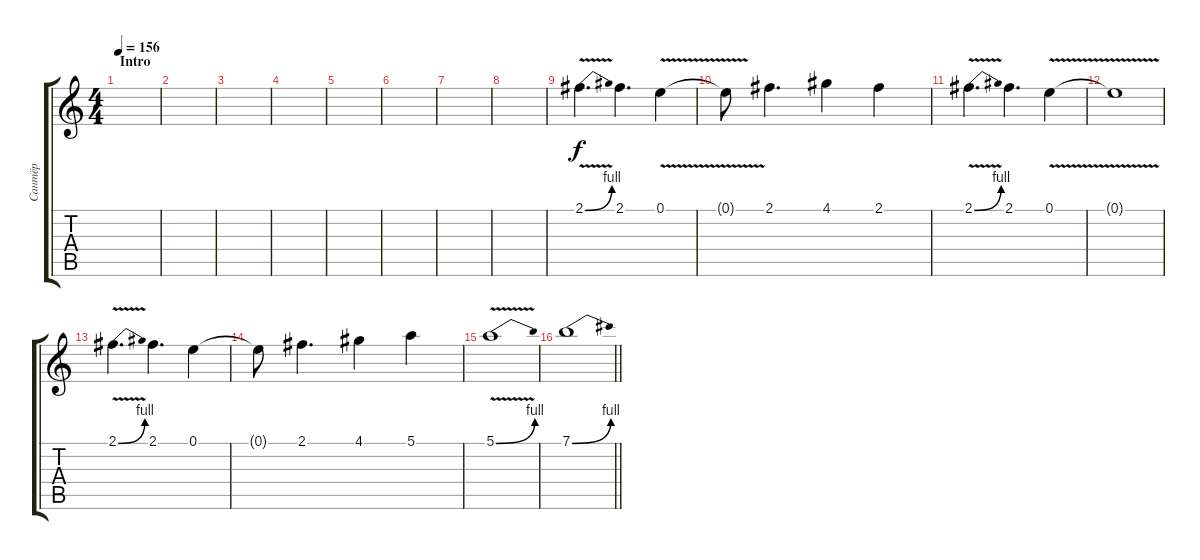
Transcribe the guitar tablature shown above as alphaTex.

\track ("Сантёр" "Сантёр") {instrument distortionguitar}
\staff {score tabs}
\tuning (E4 B3 G3 D3 A2 E2) {hide}
\ts (4 4)
\section ("" "Intro")
\tempo 156
\clef g2
\ks c
|
|
|
|
|
|
|
|
2.1{be (bend 0 0 60 4) v}.4{d} 2.1.4{d} 0.1{v}.4 |
0.1{v t}.8 2.1.4{d} 4.1.4 2.1.4 |
2.1{be (bend 0 0 60 4) v}.4{d} 2.1.4{d} 0.1{v}.4 |
0.1{v t}.1 |
2.1{be (bend 0 0 60 4) v}.4{d} 2.1.4{d} 0.1.4 |
0.1{t}.8 2.1.4{d} 4.1.4 5.1.4 |
5.1{be (bend 0 0 60 4) v}.1 |
\barLineRight lightlight
7.1{be (bend 0 0 60 4)}.1
